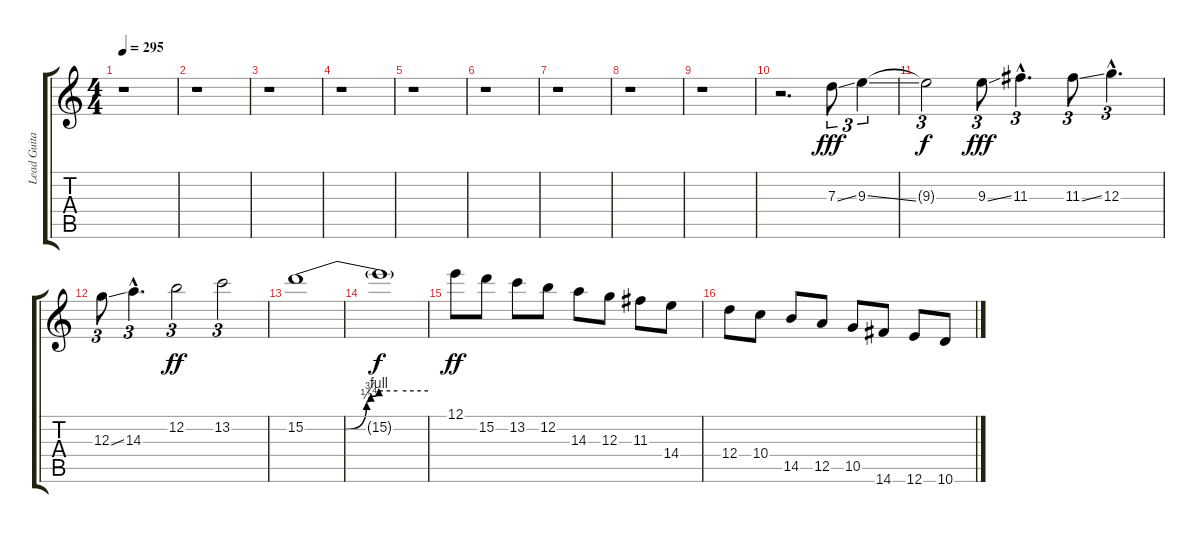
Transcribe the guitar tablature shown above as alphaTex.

\track ("Lead Guitar" "Lead Guita") {instrument overdrivenguitar}
\staff {score tabs}
\tuning (E4 B3 G3 D3 A2 E2) {hide}
\ts (4 4)
\tempo 295
\clef g2
\ks c
r.1{dy f} |
r.1 |
r.1 |
r.1 |
r.1 |
r.1 |
r.1 |
r.1 |
r.1 |
r.2{d} 7.3{ss}.8{tu (3 2) dy fff volume 16} 9.3{ss}.4{tu (3 2)} |
9.3{t}.2{tu (3 2) dy f} 9.3{ss}.8{tu (3 2) dy fff} 11.3{hac}.4{d tu (3 2)} 11.3{ss}.8{tu (3 2)} 12.3{hac}.4{d tu (3 2)} |
12.3{ss}.8{tu (3 2)} 14.3{hac}.4{d tu (3 2)} 12.2.2{tu (3 2) dy ff} 13.2.2{tu (3 2)} |
15.2{be (custom 0 0 19 0 30 2 32 3 36 4 45 4 60 4)}.1{volume 16} |
15.2{t}.1{dy f} |
12.1.8{dy ff volume 16} 15.2.8 13.2.8 12.2.8 14.3.8 12.3.8 11.3.8 14.4.8 |
12.4.8{volume 16} 10.4.8 14.5.8 12.5.8 10.5.8 14.6.8 12.6.8 10.6.8
